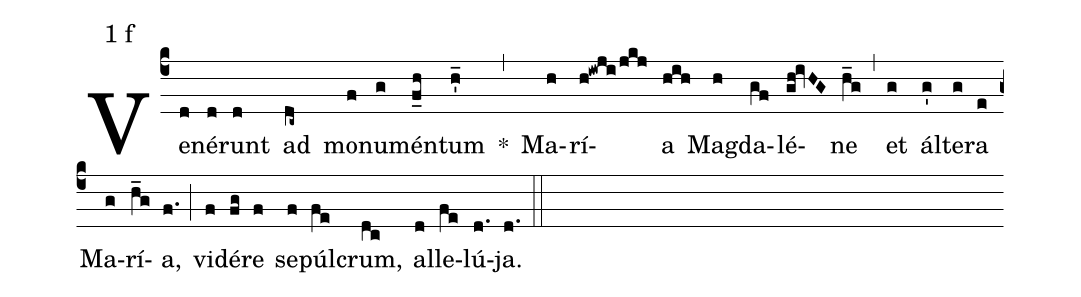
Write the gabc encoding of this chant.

mode:1 f;
%%
(c4) Ve(d)né(d)runt(d) ad(dc~) mo(f)nu(g)mén(f_h)tum(h'_) *(,) Ma(h)rí(h!iwji/jkj)a(hih) Mag(h)da(gf)lé(gh!ivHG)ne(h_g) (,) et(g) ál(g')te(g)ra(e) Ma(g)rí(h_g)a,(f.) (;) vi(f)dé(fg)re(f) se(f)púl(fe)crum,(dc) al(d)le(fe)lú(d.)ja.(d.) (::)
